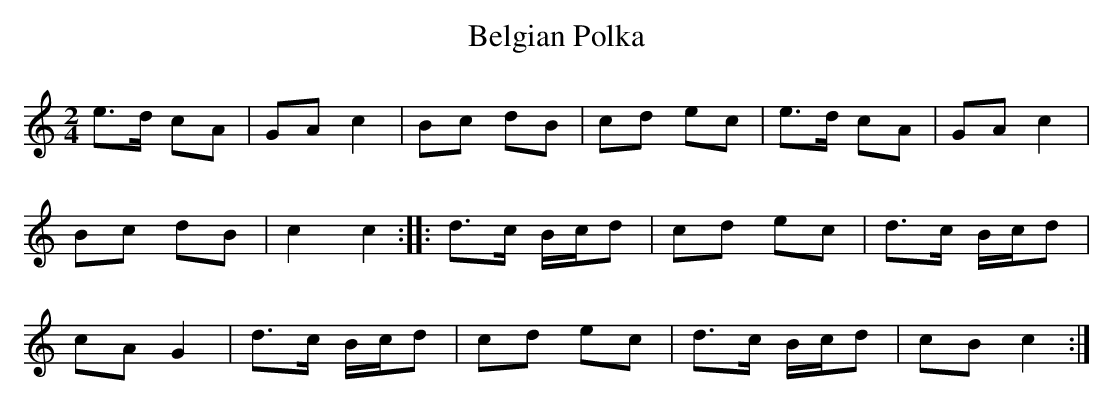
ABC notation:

X:1
T:Belgian Polka
M:2/4
L:1/8
K:C
e>d cA | GA c2 | Bc dB | cd ec | e>d cA | GA c2 |
Bc dB | c2 c2 :: d>c B/c/d | cd ec | d>c B/c/d |
cA G2 | d>c B/c/d | cd ec | d>c B/c/d | cB c2:|
